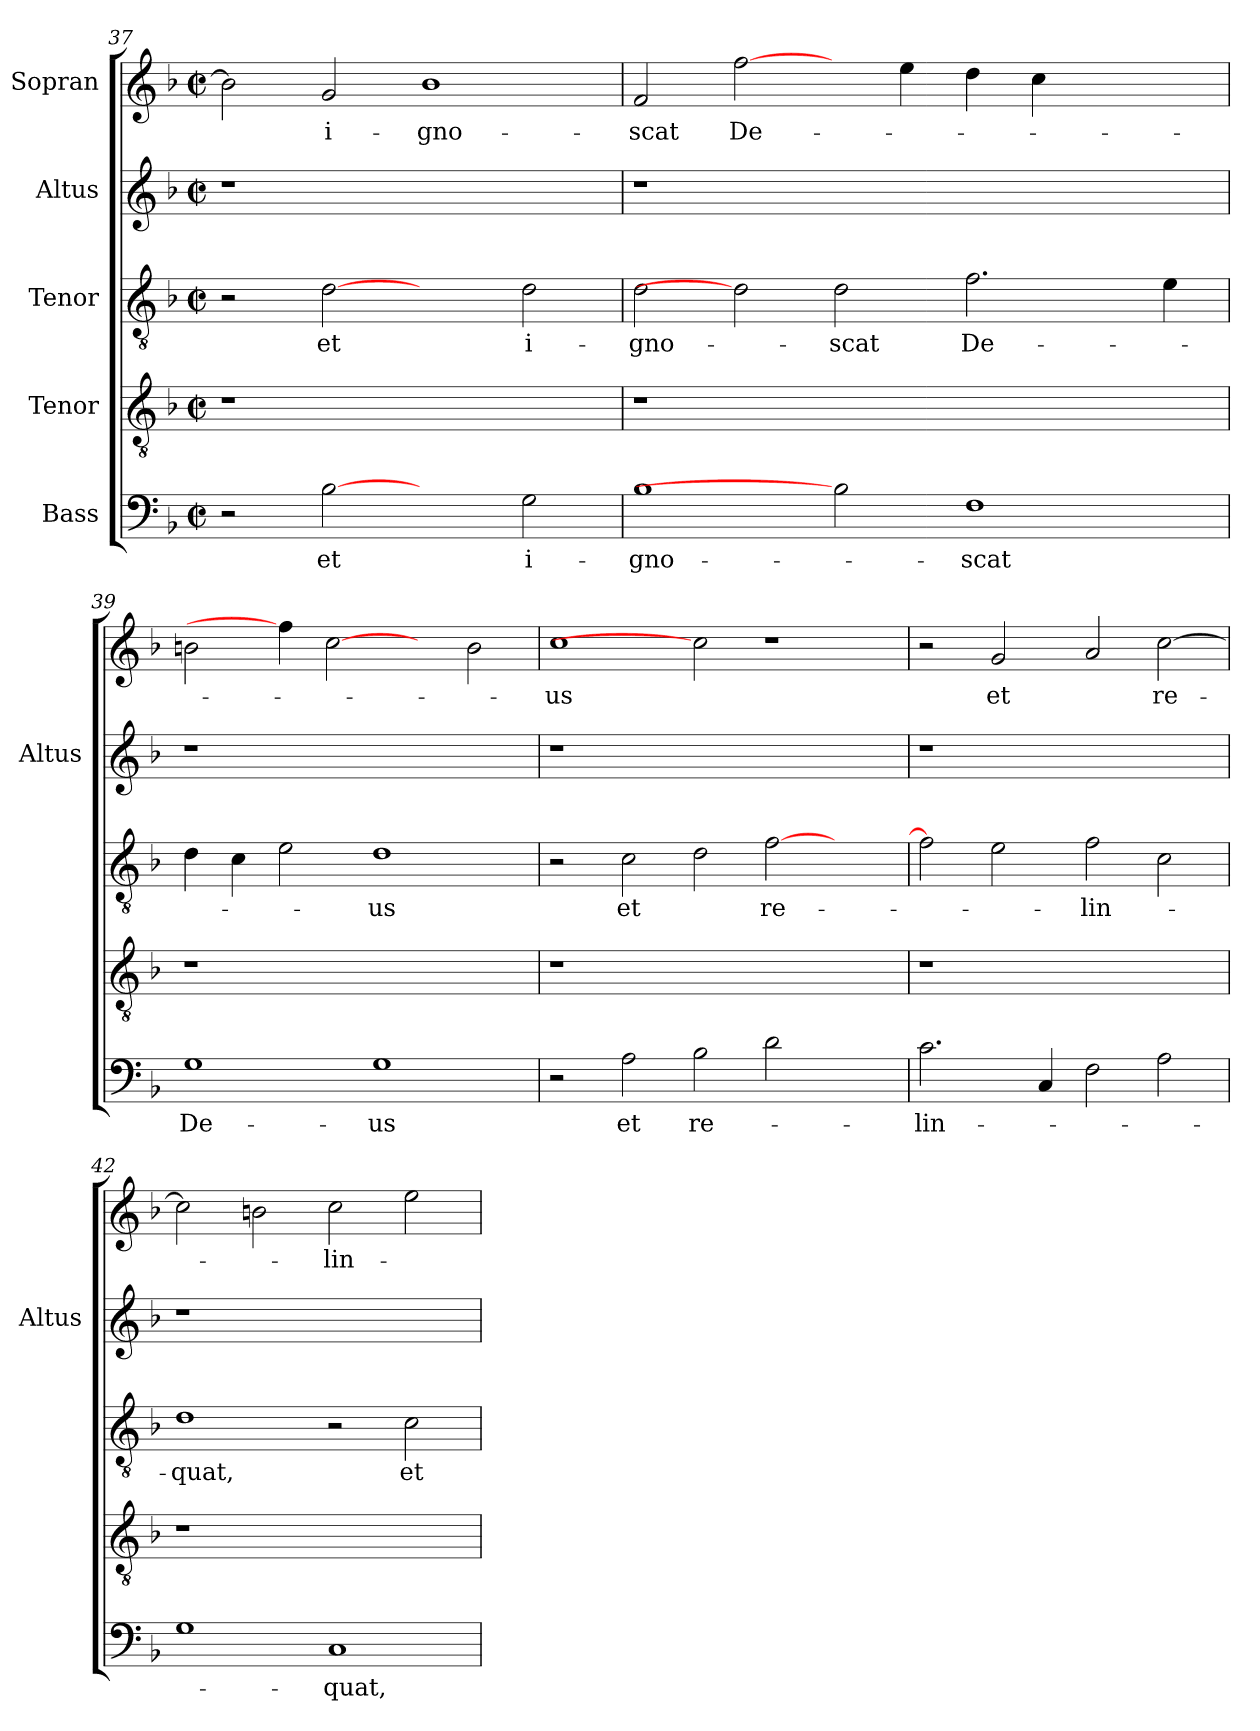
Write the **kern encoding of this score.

**kern	**text	**kern	**kern	**text	**kern	**kern	**text
*part5	*part5	*part4	*part3	*part3	*part2	*part1	*part1
*staff5	*staff5	*staff4	*staff3	*staff3	*staff2	*staff1	*staff1
*I"Bass	*	*I"Tenor	*I"Tenor	*	*I"Altus	*I"Sopran	*
*	*	*	*	*	*I'Altus	*	*
*clefF4	*	*clefGv2	*clefGv2	*	*clefG2	*clefG2	*
*	*	*ITrd7c12	*ITrd7c12	*	*	*	*
*k[b-]	*	*k[b-]	*k[b-]	*	*k[b-]	*k[b-]	*
*F:	*	*F:	*F:	*	*F:	*F:	*
*M2/2	*	*M2/2	*M2/2	*	*M2/2	*M2/2	*
*met(c|)	*	*met(c|)	*met(c|)	*	*met(c|)	*met(c|)	*
=37	=37	=37	=37	=37	=37	=37	=37
!	!	!LO:N:vis=1	!	!	!LO:N:vis=1	!	!
2r	.	1r	2r	.	1r	2b-i\]	.
!	!LO:LY:b:color=#000000	!	!	!	!	!	!
!	!	!	!	!LO:LY:b:color=#000000	!	!	!
!	!	!	!	!	!	!	!LO:LY:b:color=#000000
[2B-i	et	.	[2Di	et	.	2gi/	i-
!	!	!	!	!	!	!	!LO:LY:b:color=#000000
2ryy	.	1ryy	2ryy	.	1ryy	1b-i	-gno-
!	!LO:LY:b:color=#000000	!	!	!	!	!	!
!	!	!	!	!LO:LY:b:color=#000000	!	!	!
2Gi\	i-	.	2Di\	i-	.	.	.
=38	=38	=38	=38	=38	=38	=38	=38
!	!LO:LY:b:color=#000000	!LO:N:vis=1	!	!	!	!	!
!	!	!	!	!LO:LY:b:color=#000000	!LO:N:vis=1	!	!
!	!	!	!	!	!	!	!LO:LY:b:color=#000000
1B-i	-gno-	1r	2Di\	-gno-	1r	2fi/	-scat
!	!	!	!	!	!	!	!LO:LY:b:color=#000000
.	.	.	2Di]	.	.	[2ffi\	De-
!	!	!	!	!LO:LY:b:color=#000000	!	!	!
2B-i]	.	1.ryy	2Di\	-scat	1.ryy	4ryy	.
.	.	.	.	.	.	4eei\	.
!	!LO:LY:b:color=#000000	!	!	!	!	!	!
!	!	!	!	!LO:LY:b:color=#000000	!	!	!
1Fi	-scat	.	2.Fi\	De-	.	4ddi\	.
.	.	.	.	.	.	4cci\	.
.	.	.	.	.	.	2ryy	.
.	.	.	4Ei\	.	.	.	.
=39	=39	=39	=39	=39	=39	=39	=39
!	!LO:LY:b:color=#000000	!LO:N:vis=1	!	!	!LO:N:vis=1	!	!
1Gi	De-	1r	4Di\	.	1r	2bni\	.
.	.	.	4Ci\	.	.	.	.
.	.	.	2Ei\	.	.	4ffi\]	.
.	.	.	.	.	.	[2cci	.
!	!LO:LY:b:color=#000000	!	!	!	!	!	!
!	!	!	!	!LO:LY:b:color=#000000	!	!	!
1Gi	-us	1ryy	1Di	-us	1ryy	.	.
.	.	.	.	.	.	4ryy	.
.	.	.	.	.	.	2bi\	.
!!LO:PB:g=z
=40	=40	=40	=40	=40	=40	=40	=40
!	!	!LO:N:vis=1	!	!	!LO:N:vis=1	!	!
!	!	!	!	!	!	!	!LO:LY:b:color=#000000
2r	.	1r	2r	.	1r	1cci	-us
!	!LO:LY:b:color=#000000	!	!	!	!	!	!
!	!	!	!	!LO:LY:b:color=#000000	!	!	!
2Ai\	et	.	2Ci\	et	.	.	.
!	!LO:LY:b:color=#000000	!	!	!	!	!	!
2B-i\	re-	1.ryy	2Di\	.	1.ryy	2cci]	.
!	!	!	!	!LO:LY:b:color=#000000	!	!	!
2di\	.	.	[>2Fi\	re-	.	1r	.
2ryy	.	.	2ryy	.	.	.	.
=41	=41	=41	=41	=41	=41	=41	=41
!	!LO:LY:b:color=#000000	!LO:N:vis=1	!	!	!LO:N:vis=1	!	!
2.ci\	-lin-	1r	2Fi\]	.	1r	2r	.
!	!	!	!	!	!	!	!LO:LY:b:color=#000000
.	.	.	2Ei\	.	.	2gi/	et
4Ci/	.	.	.	.	.	.	.
!	!	!	!	!LO:LY:b:color=#000000	!	!	!
2Fi\	.	1ryy	2Fi\	-lin-	1ryy	2ai/	.
!	!	!	!	!	!	!	!LO:LY:b:color=#000000
2Ai\	.	.	2Ci\	.	.	[>2cci\	re-
=42	=42	=42	=42	=42	=42	=42	=42
!	!	!LO:N:vis=1	!	!	!	!	!
!	!	!	!	!LO:LY:b:color=#000000	!LO:N:vis=1	!	!
1Gi	.	1r	1Di	-quat,	1r	2cci\]	.
.	.	.	.	.	.	2bni\	.
!	!LO:LY:b:color=#000000	!	!	!	!	!	!
!	!	!	!	!	!	!	!LO:LY:b:color=#000000
1Ci	-quat,	1ryy	2r	.	1ryy	2cci\	-lin-
!	!	!	!	!LO:LY:b:color=#000000	!	!	!
.	.	.	2Ci\	et	.	2eei\	.
=	=	=	=	=	=	=	=
*-	*-	*-	*-	*-	*-	*-	*-
